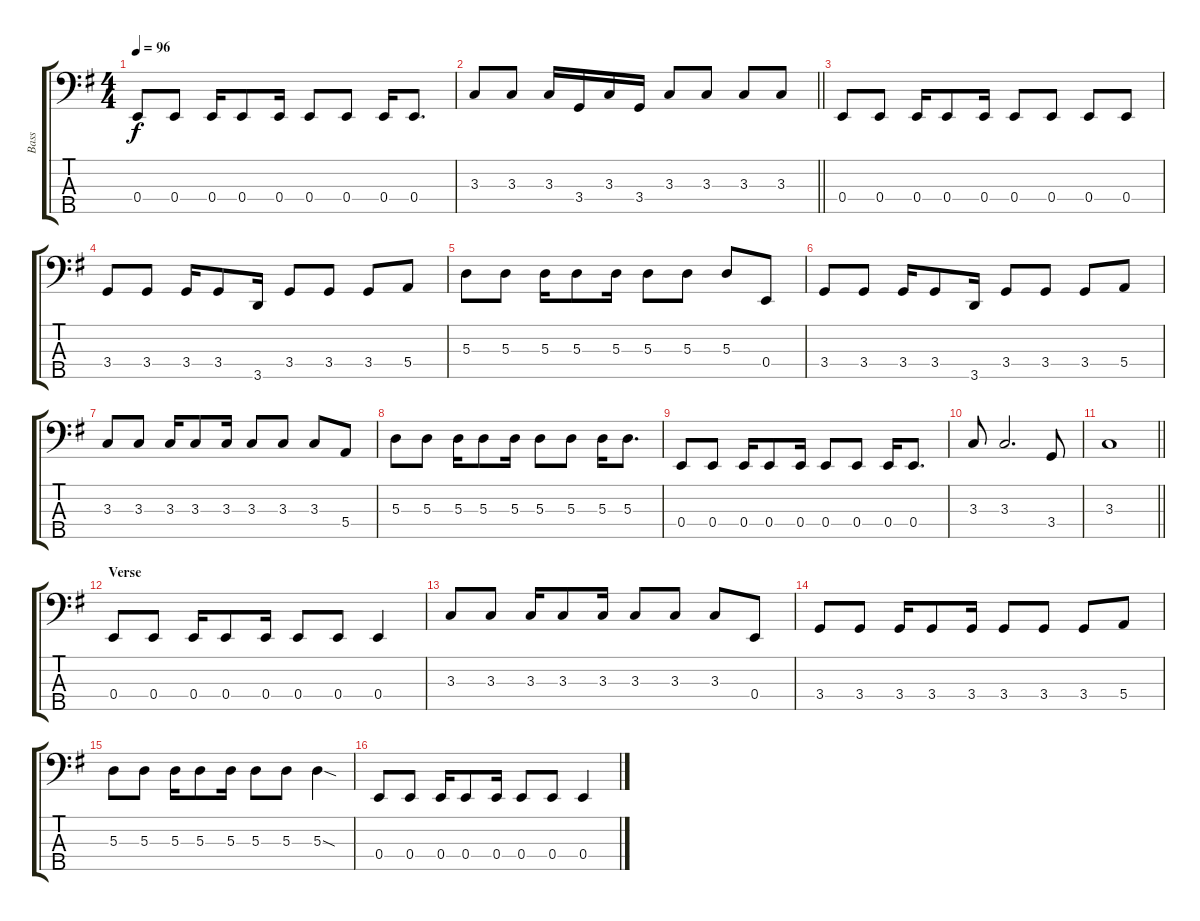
\track ("Bass" "Bass") {instrument electricbassfinger}
\staff {score tabs}
\tuning (G2 D2 A1 E1 B0) {hide}
\ts (4 4)
\tempo 96
\clef f4
\ks g
0.4.8{dy f} 0.4.8 0.4.16 0.4.8 0.4.16 0.4.8 0.4.8 0.4.16 0.4.8{d} |
\barLineRight lightlight
3.3.8 3.3.8 3.3.16 3.4.16 3.3.16 3.4.16 3.3.8 3.3.8 3.3.8 3.3.8 |
\section ("" "")
0.4.8 0.4.8 0.4.16 0.4.8 0.4.16 0.4.8 0.4.8 0.4.8 0.4.8 |
3.4.8 3.4.8 3.4.16 3.4.8 3.5.16 3.4.8 3.4.8 3.4.8 5.4.8 |
5.3.8 5.3.8 5.3.16 5.3.8 5.3.16 5.3.8 5.3.8 5.3.8 0.4.8 |
3.4.8 3.4.8 3.4.16 3.4.8 3.5.16 3.4.8 3.4.8 3.4.8 5.4.8 |
3.3.8 3.3.8 3.3.16 3.3.8 3.3.16 3.3.8 3.3.8 3.3.8 5.4.8 |
5.3.8 5.3.8 5.3.16 5.3.8 5.3.16 5.3.8 5.3.8 5.3.16 5.3.8{d} |
0.4.8 0.4.8 0.4.16 0.4.8 0.4.16 0.4.8 0.4.8 0.4.16 0.4.8{d} |
3.3.8 3.3.2{d} 3.4.8 |
\barLineRight lightlight
3.3.1 |
\section ("" "Verse")
0.4.8 0.4.8 0.4.16 0.4.8 0.4.16 0.4.8 0.4.8 0.4.4 |
3.3.8 3.3.8 3.3.16 3.3.8 3.3.16 3.3.8 3.3.8 3.3.8 0.4.8 |
3.4.8 3.4.8 3.4.16 3.4.8 3.4.16 3.4.8 3.4.8 3.4.8 5.4.8 |
5.3.8 5.3.8 5.3.16 5.3.8 5.3.16 5.3.8 5.3.8 5.3{sod}.4 |
0.4.8 0.4.8 0.4.16 0.4.8 0.4.16 0.4.8 0.4.8 0.4.4
